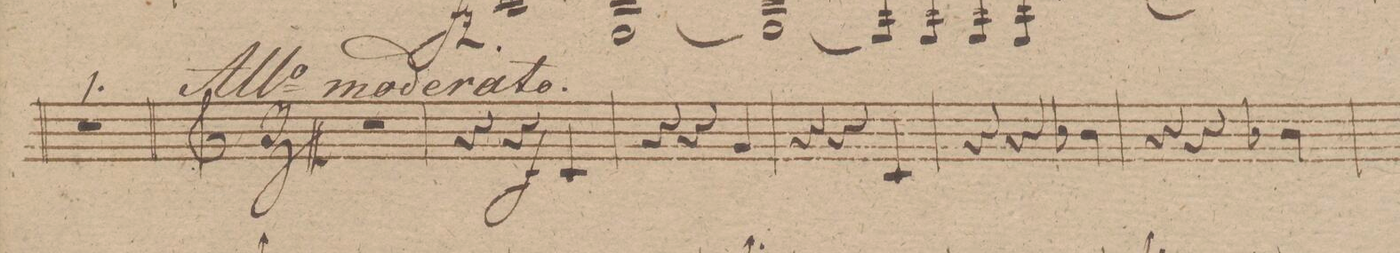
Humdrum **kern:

**kern	**dynam
*I"Clarino 2do in E.	*
*clefG2	*
*k[f#c#g#d#]	*
*met(c|)	*
*M2/2	*
1r	.
=181||	=181||
*k[f#c#g#d#]	*
*mk[f#]	*
*M3/4	*
2.r	.
=182	=182
4r	.
4r	.
4e/	f
=183	=183
4r	.
4r	.
4b\	.
=184	=184
4r	.
4r	.
4e/	.
=185	=185
4r	.
4r	.
4ddX\	.
=186	=186
4r	.
4r	.
4ddX\	.
=187	=187
*-	*-
